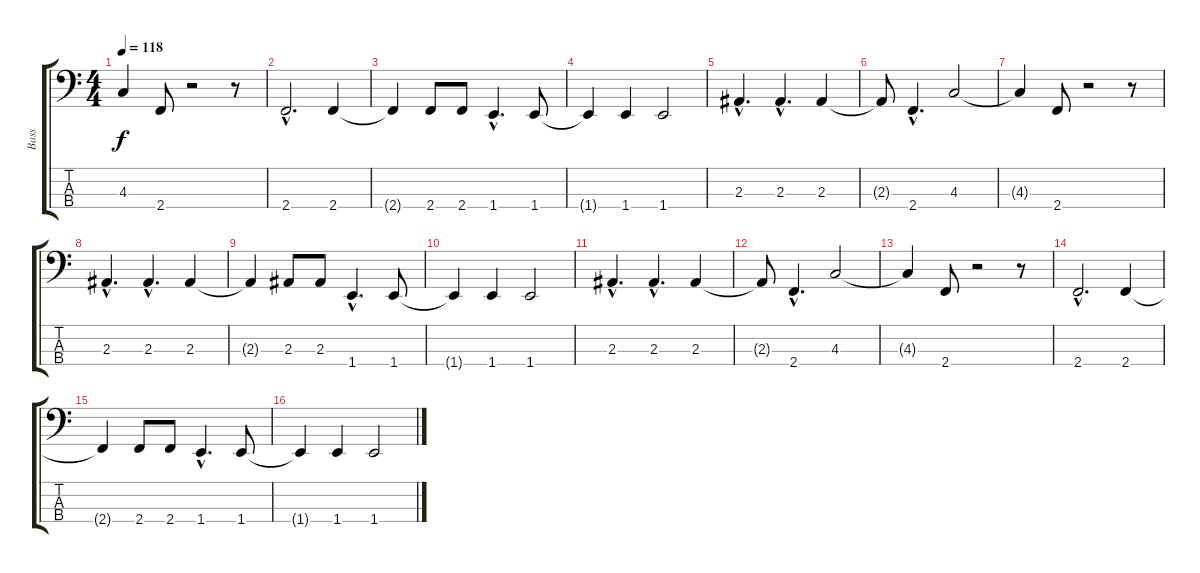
\track ("Bass" "Bass") {instrument electricbassfinger}
\staff {score tabs}
\tuning (Gb2 Db2 Ab1 Eb1) {hide}
\ts (4 4)
\tempo 118
\clef f4
\ks c
4.3{t}.4{dy f} 2.4.8 r.2 r.8 |
2.4{hac}.2{d} 2.4.4 |
2.4{t}.4 2.4.8 2.4.8 1.4{hac}.4{d} 1.4.8 |
1.4{t}.4 1.4.4 1.4.2 |
2.3{hac}.4{d} 2.3{hac}.4{d} 2.3.4 |
2.3{t}.8 2.4{hac}.4{d} 4.3.2 |
4.3{t}.4 2.4.8 r.2 r.8 |
2.3{hac}.4{d} 2.3{hac}.4{d} 2.3.4 |
2.3{t}.4 2.3.8 2.3.8 1.4{hac}.4{d} 1.4.8 |
1.4{t}.4 1.4.4 1.4.2 |
2.3{hac}.4{d} 2.3{hac}.4{d} 2.3.4 |
2.3{t}.8 2.4{hac}.4{d} 4.3.2 |
4.3{t}.4 2.4.8 r.2 r.8 |
2.4{hac}.2{d} 2.4.4 |
2.4{t}.4 2.4.8 2.4.8 1.4{hac}.4{d} 1.4.8 |
1.4{t}.4 1.4.4 1.4.2
